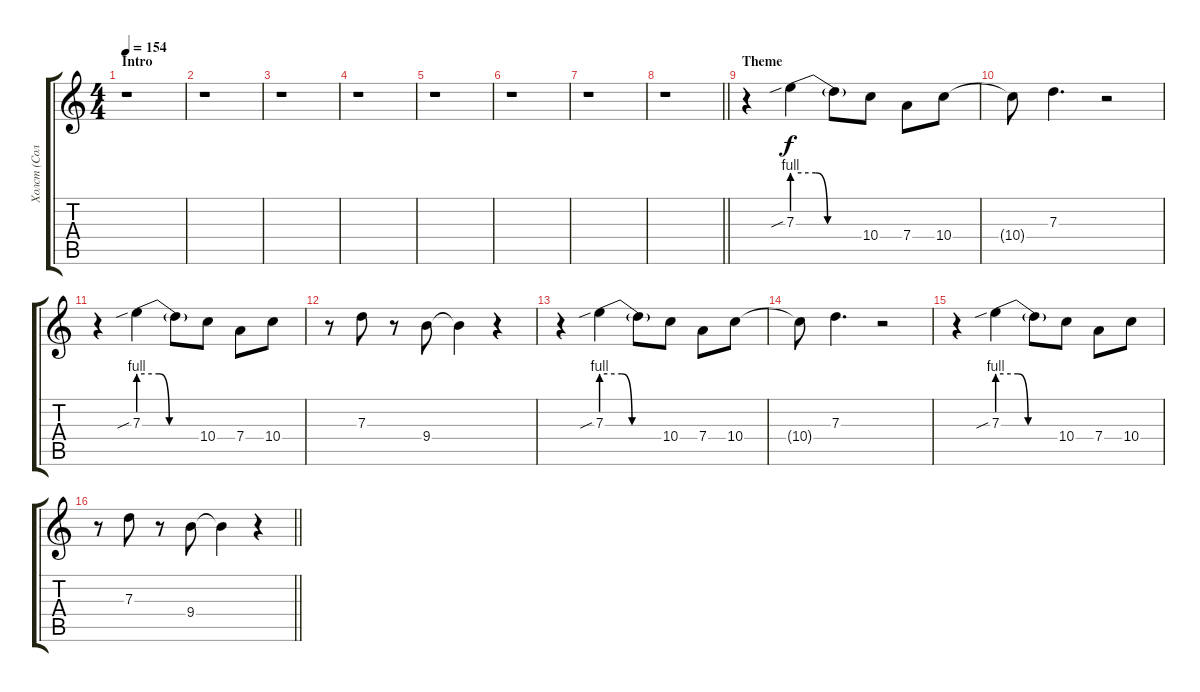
\track ("Холст (Соло)" "Холст (Сол") {instrument electricguitarclean}
\staff {score tabs}
\tuning (E4 B3 G3 D3 A2 E2) {hide}
\ts (4 4)
\section ("" "Intro")
\tempo 154
\clef g2
\ks c
r.1{dy f instrument electricguitarclean} |
r.1 |
r.1 |
r.1 |
r.1 |
r.1 |
r.1 |
\barLineRight lightlight
r.1 |
\section ("" "Theme")
r.4 7.3{be (custom 0 4 20 4 30 0 60 0) sib}.4 7.3{t}.8 10.4.8 7.4.8 10.4.8 |
10.4{t}.8 7.3.4{d} r.2 |
r.4 7.3{be (custom 0 4 20 4 30 0 60 0) sib}.4 7.3{t}.8 10.4.8 7.4.8 10.4.8 |
r.8 7.3.8 r.8 9.4.8 9.4{t}.4 r.4 |
r.4 7.3{be (custom 0 4 20 4 30 0 60 0) sib}.4 7.3{t}.8 10.4.8 7.4.8 10.4.8 |
10.4{t}.8 7.3.4{d} r.2 |
r.4 7.3{be (custom 0 4 20 4 30 0 60 0) sib}.4 7.3{t}.8 10.4.8 7.4.8 10.4.8 |
\barLineRight lightlight
r.8 7.3.8 r.8 9.4.8 9.4{t}.4 r.4
